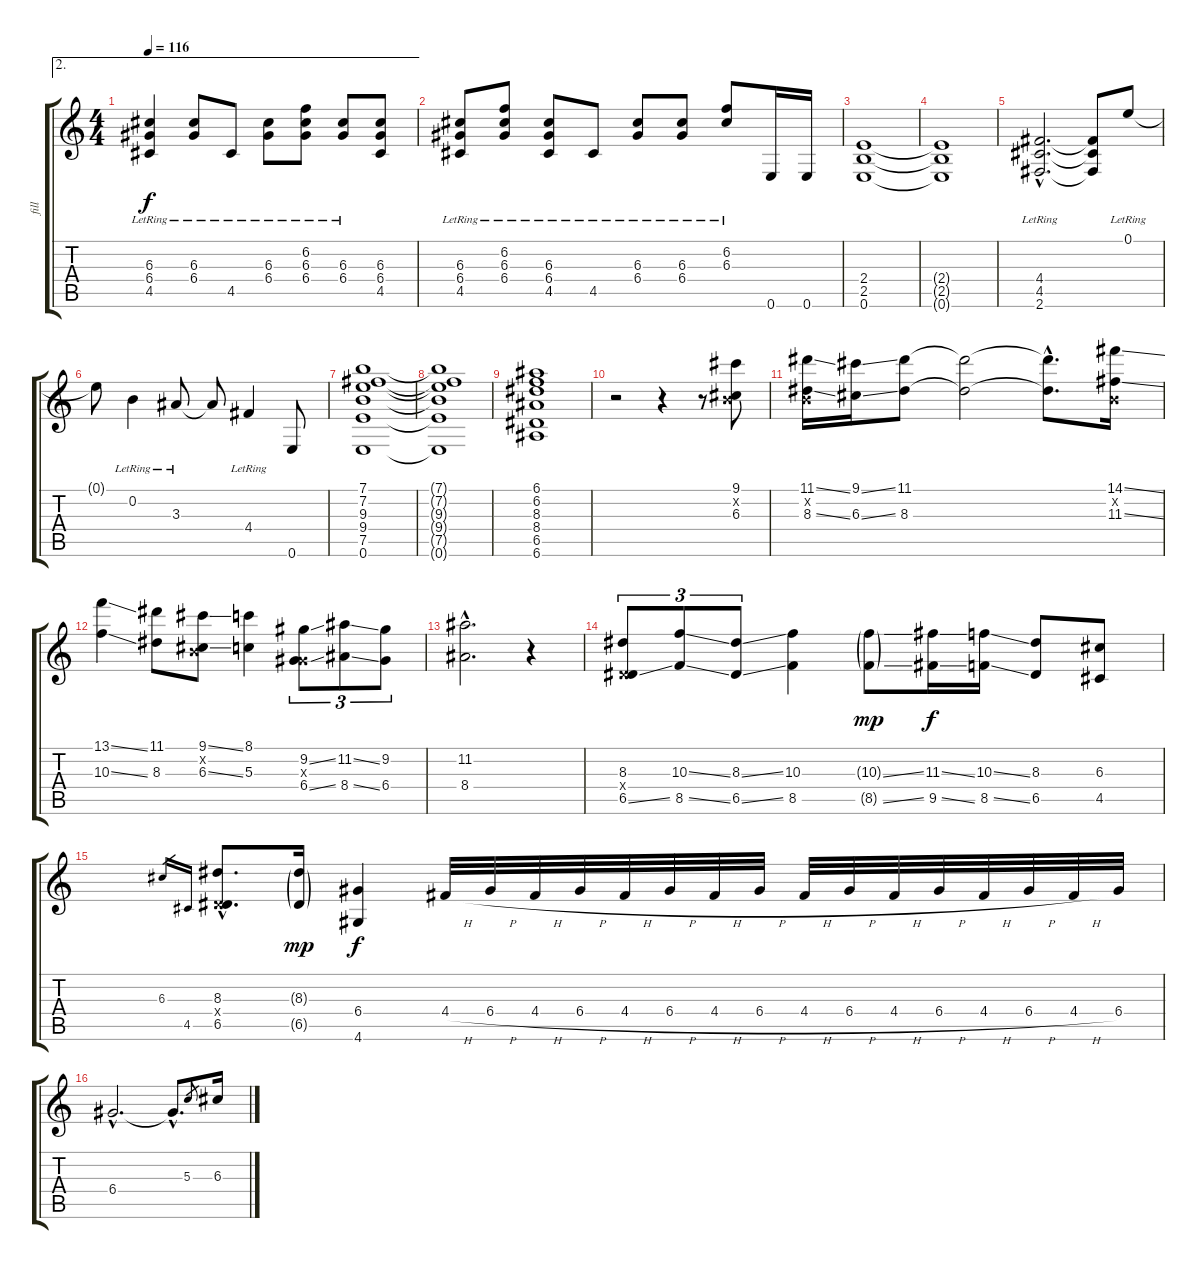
\track ("fill" "fill") {instrument electricguitarclean}
\staff {score tabs}
\tuning (E4 B3 G3 D3 A2 E2) {hide}
\ae 2
\ts (4 4)
\tempo 116
\clef g2
\ks c
(6.3{lr} 6.4{lr} 4.5{lr}).4{dy f} (6.3{lr} 6.4{lr}).8 4.5{lr}.8 (6.3{lr} 6.4{lr}).8 (6.2{lr} 6.3{lr} 6.4{lr}).8 (6.3{lr} 6.4{lr}).8 (6.3 6.4 4.5).8 |
(6.3{lr} 6.4{lr} 4.5{lr}).8 (6.2{lr} 6.3{lr} 6.4{lr}).8 (6.3{lr} 6.4{lr} 4.5{lr}).8 4.5{lr}.8 (6.3{lr} 6.4{lr}).8 (6.3{lr} 6.4{lr}).8 (6.2{lr} 6.3{lr}).8 0.6.16 0.6.16 |
(2.4 2.5 0.6).1 |
(2.4{t} 2.5{t} 0.6{t}).1 |
(4.4{hac lr} 4.5{hac lr} 2.6{hac lr}).2{d} (4.4{t} 4.5{t} 2.6{t}).8 0.1{lr}.8 |
0.1{t}.8 0.2{lr}.4 3.3{lr}.8 3.3{t}.8 4.4{lr}.4 0.6.8 |
(7.1 7.2 9.3 9.4 7.5 0.6).1 |
(7.1{t} 7.2{t} 9.3{t} 9.4{t} 7.5{t} 0.6{t}).1 |
(6.1 6.2 8.3 8.4 6.5 6.6).1 |
r.2 r.4 r.8 (9.1 0.2{x} 6.3).8 |
(11.1{ss} 0.2{x} 8.3{ss}).16 (9.1{ss} 6.3{ss}).16 (11.1 8.3).8 (11.1{t} 8.3{t}).2 (11.1{hac t} 8.3{hac t}).8{d} (14.1{ss} 0.2{x} 11.3{ss}).16 |
(13.1{ss} 10.3{ss}).4 (11.1 8.3).8 (9.1{ss} 0.2{x} 6.3{ss}).8 (8.1 5.3).4 (9.2{ss} 0.3{x} 6.4{ss}).8{tu (3 2)} (11.2{ss} 8.4{ss}).8{tu (3 2)} (9.2 6.4).8{tu (3 2)} |
(11.2{hac} 8.4{hac}).2{d} r.4 |
(8.3 0.4{x} 6.5{ss}).8{tu (3 2)} (10.3{ss} 8.5{ss}).8{tu (3 2)} (8.3{ss} 6.5{ss}).8{tu (3 2)} (10.3 8.5).4 (10.3{ss g} 8.5{ss g}).8{dy mp} (11.3{ss} 9.5{ss}).16{dy f} (10.3{ss} 8.5{ss}).16 (8.3 6.5).8 (6.3 4.5).8 |
6.3.16{gr} 4.5.16{gr} (8.3{hac} 0.4{hac x} 6.5{hac}).8{d} (8.3{g} 6.5{g}).16{dy mp} (6.4 4.6).4{dy f} 4.4{h}.32 6.4{h}.32 4.4{h}.32 6.4{h}.32 4.4{h}.32 6.4{h}.32 4.4{h}.32 6.4{h}.32 4.4{h}.32 6.4{h}.32 4.4{h}.32 6.4{h}.32 4.4{h}.32 6.4{h}.32 4.4{h}.32 6.4.32 |
6.4{hac}.2{d} 6.4{hac t}.8{d} 5.3.8{gr} 6.3{h}.16
